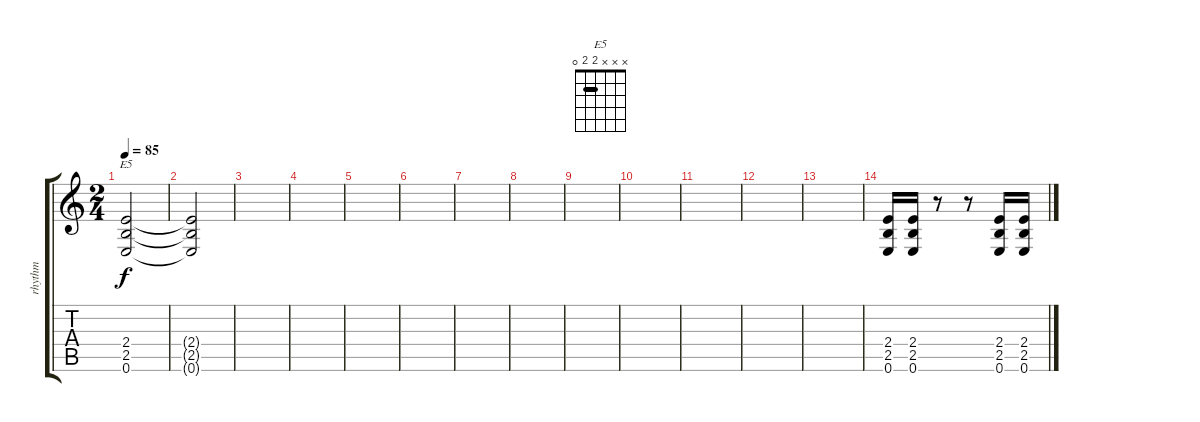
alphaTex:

\track ("rhythm" "rhythm") {instrument overdrivenguitar}
\staff {score tabs}
\tuning (E4 B3 G3 D3 A2 E2) {hide}
\chord ("E5" x x x 2 2 0) {barre 2}
\ts (2 4)
\tempo 85
\clef g2
\ks c
(2.4 2.5 0.6).2{ch "E5" dy f} |
(2.4{t} 2.5{t} 0.6{t}).2 |
|
|
|
|
|
|
|
|
|
|
|
(2.4 2.5 0.6).16 (2.4 2.5 0.6).16 r.8 r.8 (2.4 2.5 0.6).16 (2.4 2.5 0.6).16
